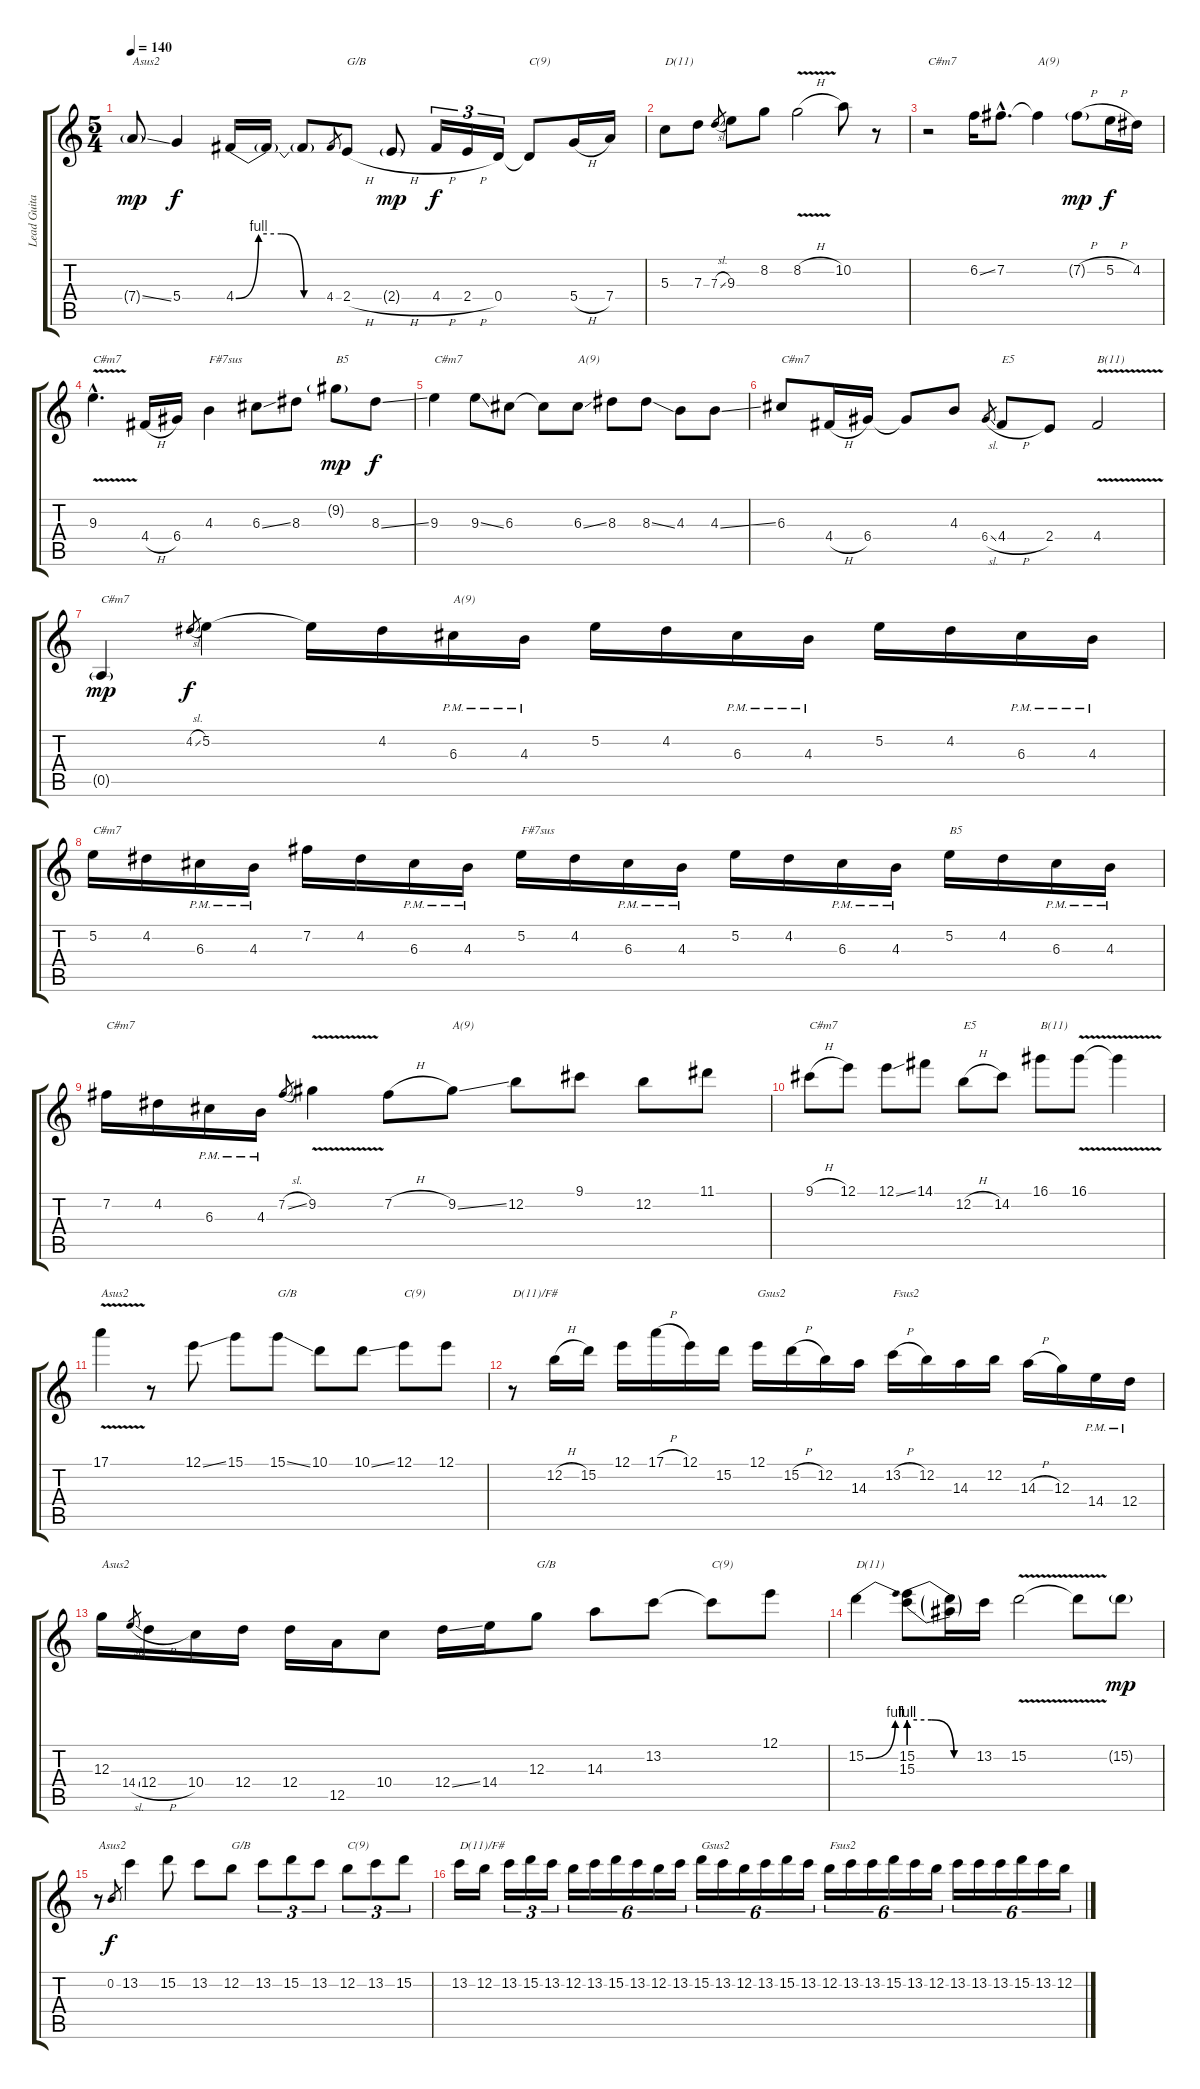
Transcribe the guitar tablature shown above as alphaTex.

\track ("Lead Guitar" "Lead Guita") {instrument overdrivenguitar}
\staff {score tabs}
\tuning (E4 B3 G3 D3 A2 E2) {hide}
\ts (5 4)
\tempo 140
\clef g2
\ks c
7.4{ss g}.8{txt "Asus2" dy mp} 5.4.4{dy f} 4.4{be (custom 0 0 15 4 30 4 45 0 60 0)}.16 4.4{t}.16 4.4{t}.8 4.4.8{gr} 2.4{h}.8{txt "G/B"} 2.4{h g}.8{dy mp} 4.4{h}.16{tu (3 2) dy f} 2.4{h}.16{tu (3 2)} 0.4.16{tu (3 2)} 0.4{t}.8{txt "C(9)"} 5.4{h}.16 7.4.16 |
5.3.8{txt "D(11)"} 7.3.8 7.3{sl}.8{gr} 9.3.8 8.2.8 8.2{v h}.2 10.2.8 r.8 |
r.2{txt "C#m7"} 6.2{ss}.16 7.2{hac}.8{d} 7.2{t}.4{txt "A(9)"} 7.2{h g}.8{dy mp} 5.2{h}.16{dy f} 4.2.16 |
9.3{v hac}.4{d txt "C#m7"} 4.4{h}.16 6.4.16 4.3.4{txt "F#7sus"} 6.3{ss}.8 8.3.8 9.2{g}.8{txt "B5" dy mp} 8.3{ss}.8{dy f} |
9.3.4{txt "C#m7"} 9.3{ss}.8 6.3.8 6.3{t}.8 6.3{ss}.8{txt "A(9)"} 8.3.8 8.3{ss}.8 4.3.8 4.3{ss}.8 |
6.3.8{txt "C#m7"} 4.4{h}.16 6.4.16 6.4{t}.8 4.3.8 6.4{sl}.8{gr} 4.4{h}.8{txt "E5"} 2.4.8 4.4{v}.2{txt "B(11)"} |
0.5{g}.4{txt "C#m7" dy mp} 4.2{sl}.8{gr dy f} 5.2.4 5.2{t}.16 4.2.16 6.3{pm}.16{txt "A(9)"} 4.3{pm}.16 5.2.16 4.2.16 6.3{pm}.16 4.3{pm}.16 5.2.16 4.2.16 6.3{pm}.16 4.3{pm}.16 |
5.2.16{txt "C#m7"} 4.2.16 6.3{pm}.16 4.3{pm}.16 7.2.16 4.2.16 6.3{pm}.16 4.3{pm}.16 5.2.16{txt "F#7sus"} 4.2.16 6.3{pm}.16 4.3{pm}.16 5.2.16 4.2.16 6.3{pm}.16 4.3{pm}.16 5.2.16{txt "B5"} 4.2.16 6.3{pm}.16 4.3{pm}.16 |
7.2.16{txt "C#m7"} 4.2.16 6.3{pm}.16 4.3{pm}.16 7.2{sl}.8{gr} 9.2{v}.4 7.2{h}.8 9.2{ss}.8{txt "A(9)"} 12.2.8 9.1.8 12.2.8 11.1.8 |
9.1{h}.8{txt "C#m7"} 12.1.8 12.1{ss}.8 14.1.8 12.2{h}.8{txt "E5"} 14.2.8 16.1.8{txt "B(11)"} 16.1{v}.8 16.1{v t}.4 |
17.1{v}.4{txt "Asus2"} r.8 12.1{ss}.8 15.1.8 15.1{ss}.8{txt "G/B"} 10.1.8 10.1{ss}.8 12.1.8{txt "C(9)"} 12.1.8 |
r.8{txt "D(11)/F#"} 12.2{h}.16 15.2.16 12.1.16 17.1{h}.16 12.1.16 15.2.16 12.1.16{txt "Gsus2"} 15.2{h}.16 12.2.16 14.3.16 13.2{h}.16{txt "Fsus2"} 12.2.16 14.3.16 12.2.16 14.3{h}.16 12.3.16 14.4{pm}.16 12.4{pm}.16 |
12.3.16{txt "Asus2"} 14.4{sl}.8{gr} 12.4{h}.16 10.4.16 12.4.16 12.4.16 12.5.16 10.4.8 12.4{ss}.16 14.4.16 12.3.8{txt "G/B"} 14.3.8 13.2.8 13.2{t}.8{txt "C(9)"} 12.1.8 |
15.2{be (bend 0 0 60 4)}.4{txt "D(11)"} (15.2{be (custom 0 4 20 4 40 0 60 0)} 15.3{be (custom 0 4 20 4 40 0 60 0)}).8 (15.2{t} 15.3{t}).16 13.2.16 15.2{v}.2 15.2{v t}.8 15.2{g}.8{dy mp} |
r.8{txt "Asus2"} 0.2.8{gr dy f} 13.2.4 15.2.8 13.2.8 12.2.8{txt "G/B"} 13.2.8{tu (3 2)} 15.2.8{tu (3 2)} 13.2.8{tu (3 2)} 12.2.8{tu (3 2) txt "C(9)"} 13.2.8{tu (3 2)} 15.2.8{tu (3 2)} |
13.2.16{txt "D(11)/F#"} 12.2.16 13.2.16{tu (3 2)} 15.2.16{tu (3 2)} 13.2.16{tu (3 2)} 12.2.16{tu (6 4)} 13.2.16{tu (6 4)} 15.2.16{tu (6 4)} 13.2.16{tu (6 4)} 12.2.16{tu (6 4)} 13.2.16{tu (6 4)} 15.2.16{tu (6 4) txt "Gsus2"} 13.2.16{tu (6 4)} 12.2.16{tu (6 4)} 13.2.16{tu (6 4)} 15.2.16{tu (6 4)} 13.2.16{tu (6 4)} 12.2.16{tu (6 4) txt "Fsus2"} 13.2.16{tu (6 4)} 13.2.16{tu (6 4)} 15.2.16{tu (6 4)} 13.2.16{tu (6 4)} 12.2.16{tu (6 4)} 13.2.16{tu (6 4)} 13.2.16{tu (6 4)} 13.2.16{tu (6 4)} 15.2.16{tu (6 4)} 13.2.16{tu (6 4)} 12.2.16{tu (6 4)}
